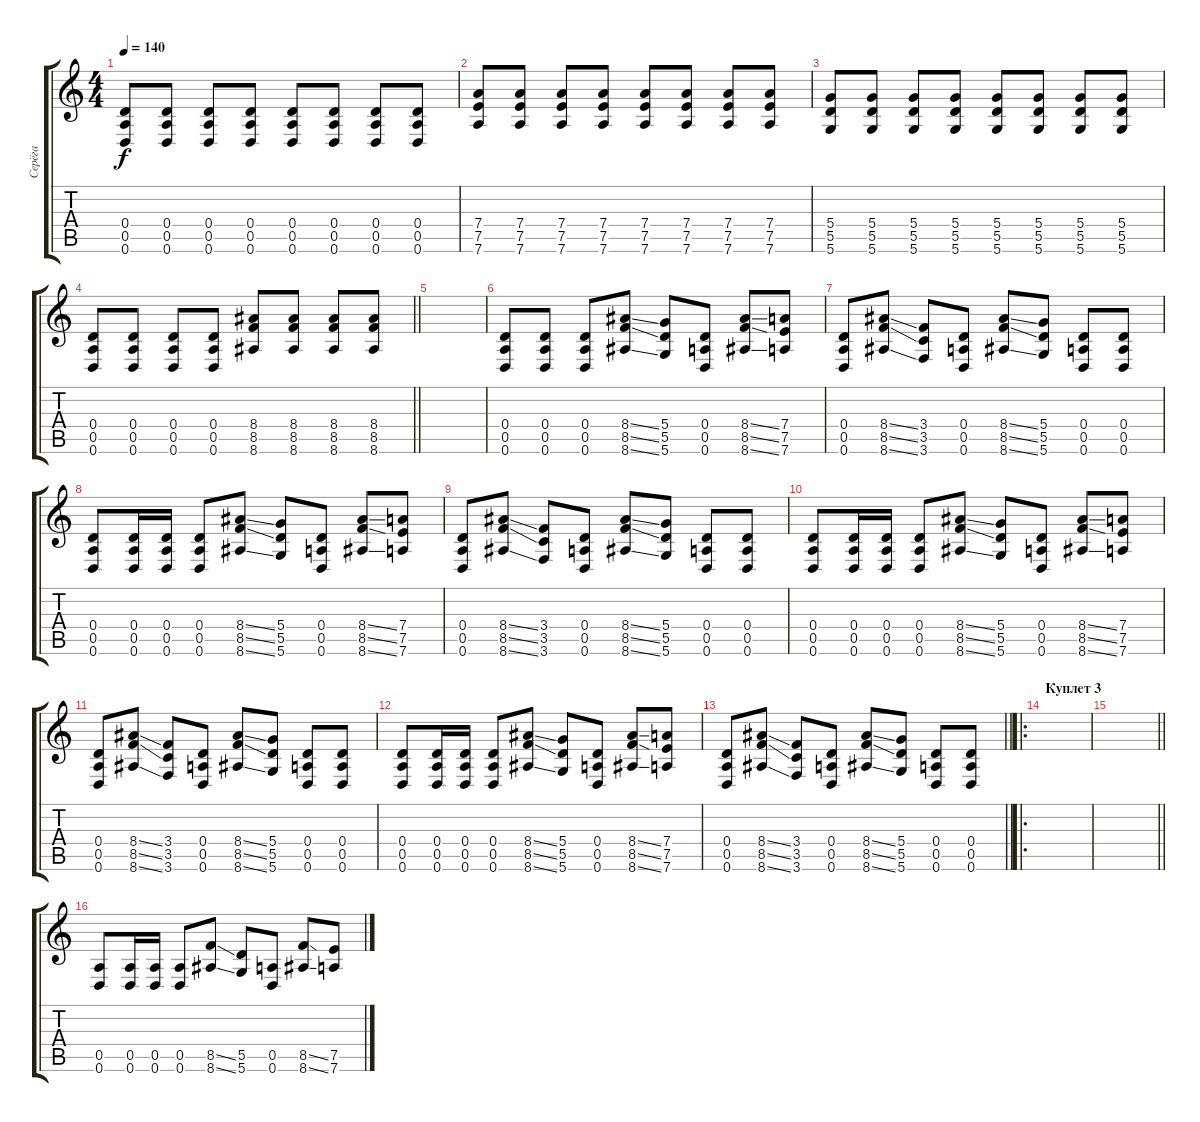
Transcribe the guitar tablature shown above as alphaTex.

\track ("Серёга" "Серёга") {instrument distortionguitar}
\staff {score tabs}
\tuning (E4 B3 G3 D3 A2 D2) {hide}
\ts (4 4)
\tempo 140
\clef g2
\ks c
(0.4 0.5 0.6).8{dy f} (0.4 0.5 0.6).8 (0.4 0.5 0.6).8 (0.4 0.5 0.6).8 (0.4 0.5 0.6).8 (0.4 0.5 0.6).8 (0.4 0.5 0.6).8 (0.4 0.5 0.6).8 |
(7.4 7.5 7.6).8 (7.4 7.5 7.6).8 (7.4 7.5 7.6).8 (7.4 7.5 7.6).8 (7.4 7.5 7.6).8 (7.4 7.5 7.6).8 (7.4 7.5 7.6).8 (7.4 7.5 7.6).8 |
(5.4 5.5 5.6).8 (5.4 5.5 5.6).8 (5.4 5.5 5.6).8 (5.4 5.5 5.6).8 (5.4 5.5 5.6).8 (5.4 5.5 5.6).8 (5.4 5.5 5.6).8 (5.4 5.5 5.6).8 |
\barLineRight lightlight
(0.4 0.5 0.6).8 (0.4 0.5 0.6).8 (0.4 0.5 0.6).8 (0.4 0.5 0.6).8 (8.4 8.5 8.6).8 (8.4 8.5 8.6).8 (8.4 8.5 8.6).8 (8.4 8.5 8.6).8 |
|
(0.4 0.5 0.6).8 (0.4 0.5 0.6).8 (0.4 0.5 0.6).8 (8.4{ss} 8.5{ss} 8.6{ss}).8 (5.4 5.5 5.6).8 (0.4 0.5 0.6).8 (8.4{ss} 8.5{ss} 8.6{ss}).8 (7.4 7.5 7.6).8 |
(0.4 0.5 0.6).8 (8.4{ss} 8.5{ss} 8.6{ss}).8 (3.4 3.5 3.6).8 (0.4 0.5 0.6).8 (8.4{ss} 8.5{ss} 8.6{ss}).8 (5.4 5.5 5.6).8 (0.4 0.5 0.6).8 (0.4 0.5 0.6).8 |
(0.4 0.5 0.6).8 (0.4 0.5 0.6).16 (0.4 0.5 0.6).16 (0.4 0.5 0.6).8 (8.4{ss} 8.5{ss} 8.6{ss}).8 (5.4 5.5 5.6).8 (0.4 0.5 0.6).8 (8.4{ss} 8.5{ss} 8.6{ss}).8 (7.4 7.5 7.6).8 |
(0.4 0.5 0.6).8 (8.4{ss} 8.5{ss} 8.6{ss}).8 (3.4 3.5 3.6).8 (0.4 0.5 0.6).8 (8.4{ss} 8.5{ss} 8.6{ss}).8 (5.4 5.5 5.6).8 (0.4 0.5 0.6).8 (0.4 0.5 0.6).8 |
(0.4 0.5 0.6).8 (0.4 0.5 0.6).16 (0.4 0.5 0.6).16 (0.4 0.5 0.6).8 (8.4{ss} 8.5{ss} 8.6{ss}).8 (5.4 5.5 5.6).8 (0.4 0.5 0.6).8 (8.4{ss} 8.5{ss} 8.6{ss}).8 (7.4 7.5 7.6).8 |
(0.4 0.5 0.6).8 (8.4{ss} 8.5{ss} 8.6{ss}).8 (3.4 3.5 3.6).8 (0.4 0.5 0.6).8 (8.4{ss} 8.5{ss} 8.6{ss}).8 (5.4 5.5 5.6).8 (0.4 0.5 0.6).8 (0.4 0.5 0.6).8 |
(0.4 0.5 0.6).8 (0.4 0.5 0.6).16 (0.4 0.5 0.6).16 (0.4 0.5 0.6).8 (8.4{ss} 8.5{ss} 8.6{ss}).8 (5.4 5.5 5.6).8 (0.4 0.5 0.6).8 (8.4{ss} 8.5{ss} 8.6{ss}).8 (7.4 7.5 7.6).8 |
\barLineRight lightlight
(0.4 0.5 0.6).8 (8.4{ss} 8.5{ss} 8.6{ss}).8 (3.4 3.5 3.6).8 (0.4 0.5 0.6).8 (8.4{ss} 8.5{ss} 8.6{ss}).8 (5.4 5.5 5.6).8 (0.4 0.5 0.6).8 (0.4 0.5 0.6).8 |
\ro
\section ("" "Куплет 3")
|
\barLineRight lightlight
|
(0.5 0.6).8 (0.5 0.6).16 (0.5 0.6).16 (0.5 0.6).8 (8.5{ss} 8.6{ss}).8 (5.5 5.6).8 (0.5 0.6).8 (8.5{ss} 8.6{ss}).8 (7.5 7.6).8
